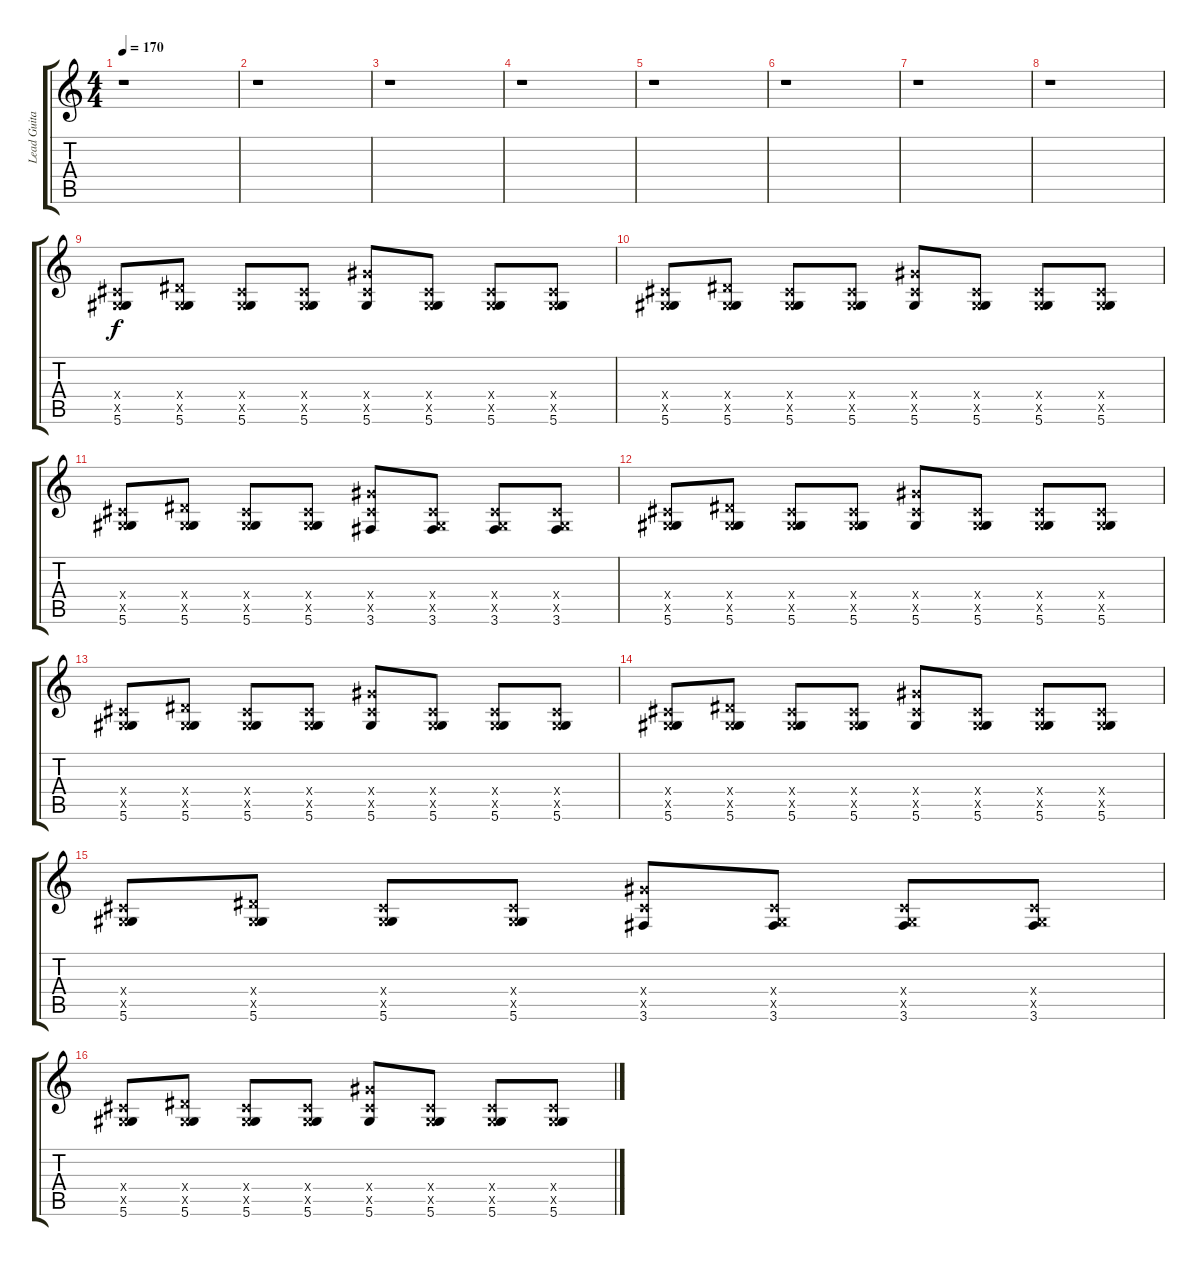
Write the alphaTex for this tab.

\track ("Lead Guitar - Joni" "Lead Guita") {instrument overdrivenguitar}
\staff {score tabs}
\tuning (Eb4 Bb3 Gb3 Db3 Ab2 Eb2) {hide}
\ts (4 4)
\tempo 170
\clef g2
\ks c
r.1{dy f} |
r.1 |
r.1 |
r.1 |
r.1 |
r.1 |
r.1 |
r.1 |
(0.4{x} 0.5{x} 5.6).8 (2.4{x} 0.5{x} 5.6).8 (0.4{x} 0.5{x} 5.6).8 (0.4{x} 0.5{x} 5.6).8 (7.4{x} 5.5{x} 5.6).8 (0.4{x} 0.5{x} 5.6).8 (0.4{x} 0.5{x} 5.6).8 (0.4{x} 0.5{x} 5.6).8 |
(0.4{x} 0.5{x} 5.6).8 (2.4{x} 0.5{x} 5.6).8 (0.4{x} 0.5{x} 5.6).8 (0.4{x} 0.5{x} 5.6).8 (7.4{x} 5.5{x} 5.6).8 (0.4{x} 0.5{x} 5.6).8 (0.4{x} 0.5{x} 5.6).8 (0.4{x} 0.5{x} 5.6).8 |
(0.4{x} 0.5{x} 5.6).8 (2.4{x} 0.5{x} 5.6).8 (0.4{x} 0.5{x} 5.6).8 (0.4{x} 0.5{x} 5.6).8 (7.4{x} 5.5{x} 3.6).8 (0.4{x} 0.5{x} 3.6).8 (0.4{x} 0.5{x} 3.6).8 (0.4{x} 0.5{x} 3.6).8 |
(0.4{x} 0.5{x} 5.6).8 (2.4{x} 0.5{x} 5.6).8 (0.4{x} 0.5{x} 5.6).8 (0.4{x} 0.5{x} 5.6).8 (7.4{x} 5.5{x} 5.6).8 (0.4{x} 0.5{x} 5.6).8 (0.4{x} 0.5{x} 5.6).8 (0.4{x} 0.5{x} 5.6).8 |
(0.4{x} 0.5{x} 5.6).8 (2.4{x} 0.5{x} 5.6).8 (0.4{x} 0.5{x} 5.6).8 (0.4{x} 0.5{x} 5.6).8 (7.4{x} 5.5{x} 5.6).8 (0.4{x} 0.5{x} 5.6).8 (0.4{x} 0.5{x} 5.6).8 (0.4{x} 0.5{x} 5.6).8 |
(0.4{x} 0.5{x} 5.6).8 (2.4{x} 0.5{x} 5.6).8 (0.4{x} 0.5{x} 5.6).8 (0.4{x} 0.5{x} 5.6).8 (7.4{x} 5.5{x} 5.6).8 (0.4{x} 0.5{x} 5.6).8 (0.4{x} 0.5{x} 5.6).8 (0.4{x} 0.5{x} 5.6).8 |
(0.4{x} 0.5{x} 5.6).8 (2.4{x} 0.5{x} 5.6).8 (0.4{x} 0.5{x} 5.6).8 (0.4{x} 0.5{x} 5.6).8 (7.4{x} 5.5{x} 3.6).8 (0.4{x} 0.5{x} 3.6).8 (0.4{x} 0.5{x} 3.6).8 (0.4{x} 0.5{x} 3.6).8 |
(0.4{x} 0.5{x} 5.6).8 (2.4{x} 0.5{x} 5.6).8 (0.4{x} 0.5{x} 5.6).8 (0.4{x} 0.5{x} 5.6).8 (7.4{x} 5.5{x} 5.6).8 (0.4{x} 0.5{x} 5.6).8 (0.4{x} 0.5{x} 5.6).8 (0.4{x} 0.5{x} 5.6).8
